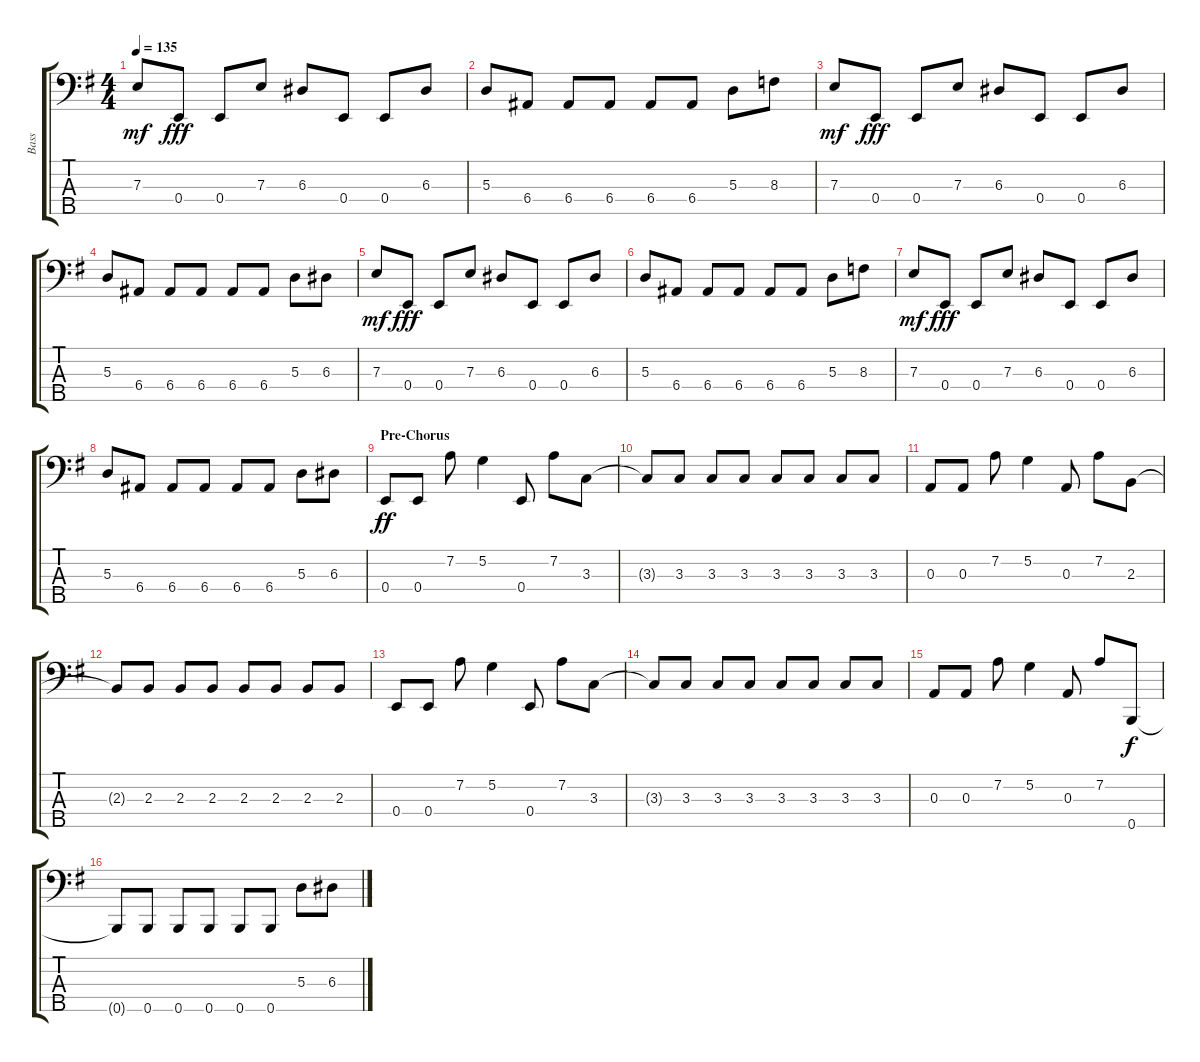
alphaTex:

\track ("Bass" "Bass") {instrument electricbasspick}
\staff {score tabs}
\tuning (G2 D2 A1 E1 B0) {hide}
\ts (4 4)
\tempo 135
\clef f4
\ks eminor
7.3.8{dy mf} 0.4.8{dy fff} 0.4.8 7.3.8 6.3.8 0.4.8 0.4.8 6.3.8 |
5.3.8 6.4.8 6.4.8 6.4.8 6.4.8 6.4.8 5.3.8 8.3.8 |
7.3.8{dy mf} 0.4.8{dy fff} 0.4.8 7.3.8 6.3.8 0.4.8 0.4.8 6.3.8 |
5.3.8 6.4.8 6.4.8 6.4.8 6.4.8 6.4.8 5.3.8 6.3.8 |
7.3.8{dy mf} 0.4.8{dy fff} 0.4.8 7.3.8 6.3.8 0.4.8 0.4.8 6.3.8 |
5.3.8 6.4.8 6.4.8 6.4.8 6.4.8 6.4.8 5.3.8 8.3.8 |
7.3.8{dy mf} 0.4.8{dy fff} 0.4.8 7.3.8 6.3.8 0.4.8 0.4.8 6.3.8 |
5.3.8 6.4.8 6.4.8 6.4.8 6.4.8 6.4.8 5.3.8 6.3.8 |
\section ("" "Pre-Chorus")
0.4.8{dy ff} 0.4.8 7.2.8 5.2.4 0.4.8 7.2.8 3.3.8 |
3.3{t}.8 3.3.8 3.3.8 3.3.8 3.3.8 3.3.8 3.3.8 3.3.8 |
0.3.8 0.3.8 7.2.8 5.2.4 0.3.8 7.2.8 2.3.8 |
2.3{t}.8 2.3.8 2.3.8 2.3.8 2.3.8 2.3.8 2.3.8 2.3.8 |
0.4.8 0.4.8 7.2.8 5.2.4 0.4.8 7.2.8 3.3.8 |
3.3{t}.8 3.3.8 3.3.8 3.3.8 3.3.8 3.3.8 3.3.8 3.3.8 |
0.3.8 0.3.8 7.2.8 5.2.4 0.3.8 7.2.8 0.5.8{dy f} |
0.5{t}.8 0.5.8 0.5.8 0.5.8 0.5.8 0.5.8 5.3.8 6.3.8
